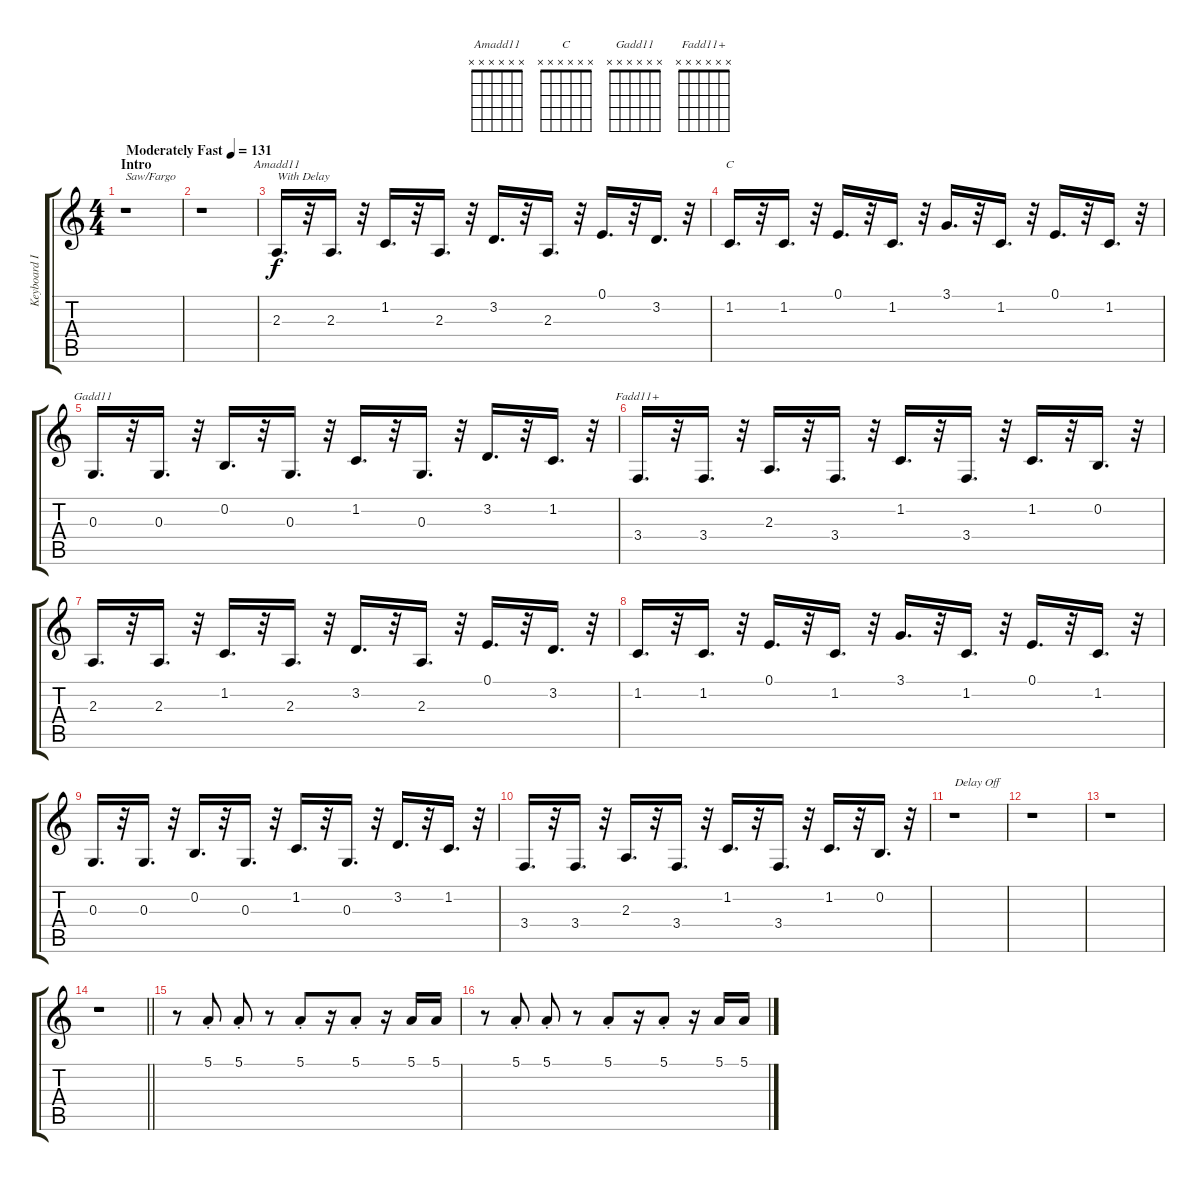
\track ("Keyboard I" "Keyboard I") {instrument lead2sawtooth}
\staff {score tabs}
\tuning (E4 B3 G3 D3 A2 E2) {hide}
\chord ("Amadd11" x x x x x x)
\chord ("C" x x x x x x)
\chord ("Gadd11" x x x x x x)
\chord ("Fadd11+" x x x x x x)
\ts (4 4)
\section ("" "Intro")
\tempo (131 "Moderately Fast")
\clef g2
\ks c
r.1{txt "Saw/Fargo" dy f instrument lead2sawtooth} |
r.1 |
2.3.16{d ch "Amadd11" txt "With Delay"} r.32 2.3.16{d} r.32 1.2.16{d} r.32 2.3.16{d} r.32 3.2.16{d} r.32 2.3.16{d} r.32 0.1.16{d} r.32 3.2.16{d} r.32 |
1.2.16{d ch "C"} r.32 1.2.16{d} r.32 0.1.16{d} r.32 1.2.16{d} r.32 3.1.16{d} r.32 1.2.16{d} r.32 0.1.16{d} r.32 1.2.16{d} r.32 |
0.3.16{d ch "Gadd11"} r.32 0.3.16{d} r.32 0.2.16{d} r.32 0.3.16{d} r.32 1.2.16{d} r.32 0.3.16{d} r.32 3.2.16{d} r.32 1.2.16{d} r.32 |
3.4.16{d ch "Fadd11+"} r.32 3.4.16{d} r.32 2.3.16{d} r.32 3.4.16{d} r.32 1.2.16{d} r.32 3.4.16{d} r.32 1.2.16{d} r.32 0.2.16{d} r.32 |
2.3.16{d} r.32 2.3.16{d} r.32 1.2.16{d} r.32 2.3.16{d} r.32 3.2.16{d} r.32 2.3.16{d} r.32 0.1.16{d} r.32 3.2.16{d} r.32 |
1.2.16{d} r.32 1.2.16{d} r.32 0.1.16{d} r.32 1.2.16{d} r.32 3.1.16{d} r.32 1.2.16{d} r.32 0.1.16{d} r.32 1.2.16{d} r.32 |
0.3.16{d} r.32 0.3.16{d} r.32 0.2.16{d} r.32 0.3.16{d} r.32 1.2.16{d} r.32 0.3.16{d} r.32 3.2.16{d} r.32 1.2.16{d} r.32 |
3.4.16{d} r.32 3.4.16{d} r.32 2.3.16{d} r.32 3.4.16{d} r.32 1.2.16{d} r.32 3.4.16{d} r.32 1.2.16{d} r.32 0.2.16{d} r.32 |
r.1{txt "Delay Off"} |
r.1 |
r.1 |
\barLineRight lightlight
r.1 |
\section ("" "")
r.8{volume 12} 5.1{st}.8 5.1{st}.8 r.8 5.1{st}.8 r.16 5.1{st}.8 r.16 5.1.16 5.1.16 |
r.8 5.1{st}.8 5.1{st}.8 r.8 5.1{st}.8 r.16 5.1{st}.8 r.16 5.1.16 5.1.16
